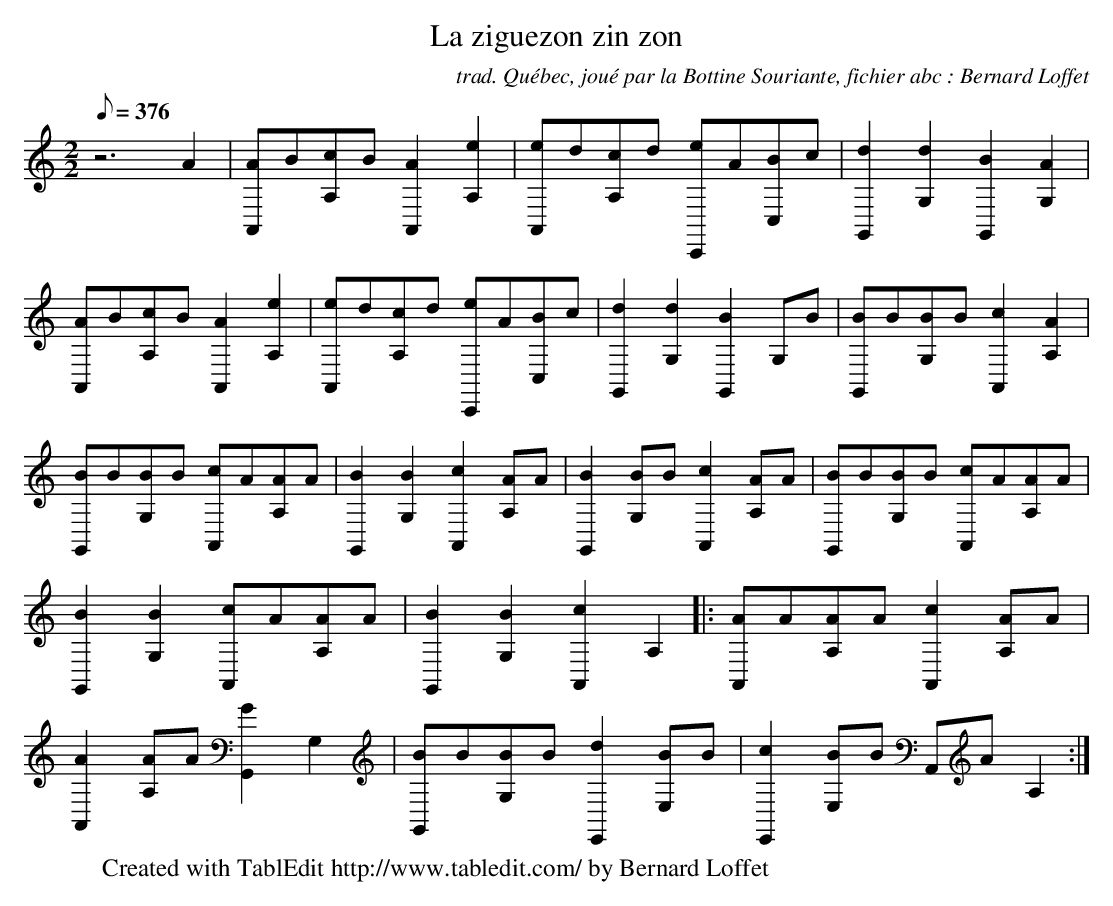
X:1
T:La ziguezon zin zon
C:trad. Québec, joué par la Bottine Souriante, fichier abc : Bernard Loffet
L:1/8
Q:376
K:C
M:2/2
 z6A2 | [AA,,]B[cA,]B [A2A,,2][e2A,2] | [eA,,]d[cA,]d [eC,,]A[BC,]c | [d2G,,2][d2G,2] [B2G,,2][A2G,2] | \
 [AA,,]B[cA,]B [A2A,,2][e2A,2] | [eA,,]d[cA,]d [eC,,]A[BC,]c | [d2G,,2][d2G,2] [B2G,,2]G,B | \
 [BG,,]B[BG,]B [c2A,,2][A2A,2] | [BG,,]B[BG,]B [cA,,]A[AA,]A | [B2G,,2][B2G,2] [c2A,,2][AA,]A | \
 [B2G,,2][BG,]B [c2A,,2][AA,]A | [BG,,]B[BG,]B [cA,,]A[AA,]A | [B2G,,2][B2G,2] [cA,,]A[AA,]A | \
 [B2G,,2][B2G,2] [c2A,,2]A,2 |: [AA,,]A[AA,]A [c2A,,2][AA,]A | [A2A,,2][AA,]A [G2G,,2]G,2 | \
 [BG,,]B[BG,]B [d2E,,2][BE,]B | [c2E,,2][BE,]B A,,AA,2 :| \
W:Created with TablEdit http://www.tabledit.com/ by Bernard Loffet
